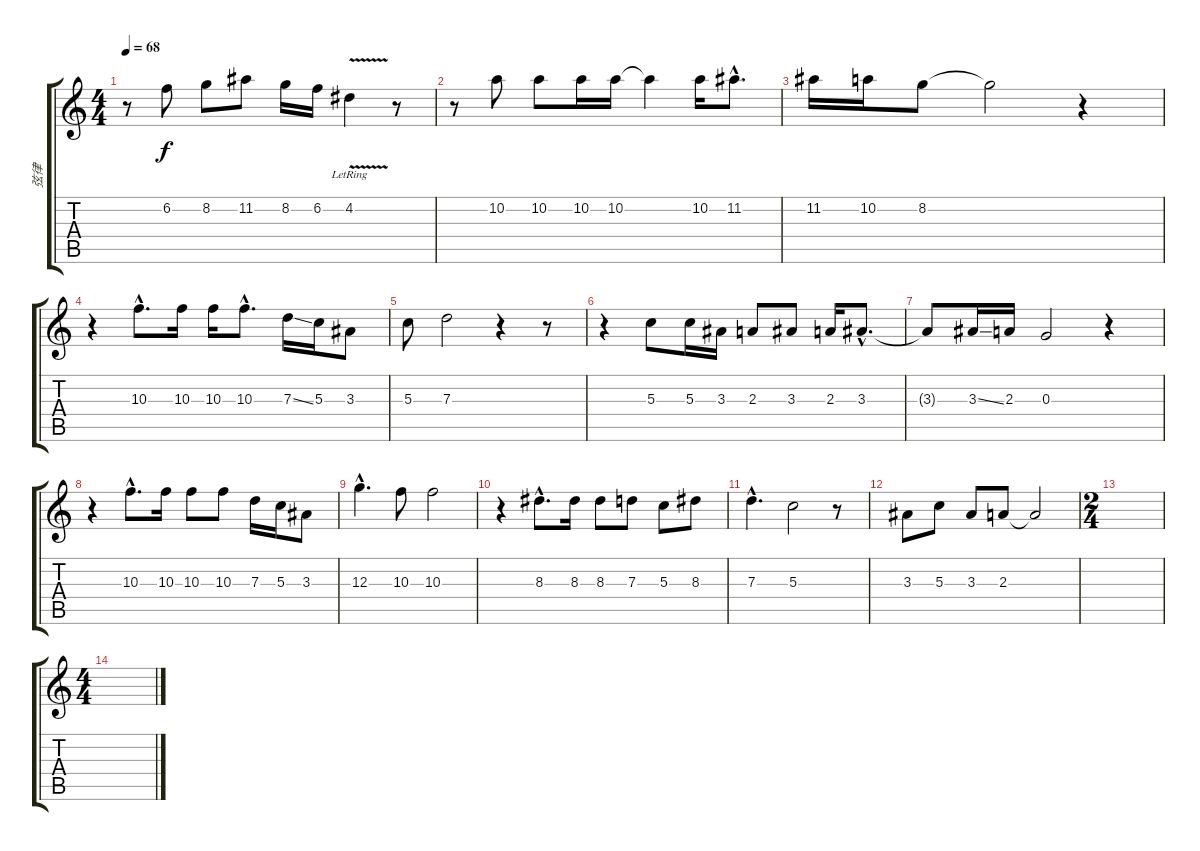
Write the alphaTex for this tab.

\track ("弦律" "弦律") {instrument acousticguitarsteel}
\staff {score tabs}
\tuning (E4 B3 G3 D3 A2 E2) {hide}
\ts (4 4)
\tempo 68
\clef g2
\ks c
r.8{dy f} 6.2.8 8.2.8 11.2.8 8.2.16 6.2.16 4.2{v lr}.4 r.8 |
r.8 10.2.8 10.2.8 10.2.16 10.2.16 10.2{t}.4 10.2.16 11.2{hac}.8{d} |
11.2.16 10.2.16 8.2.8 8.2{t}.2 r.4 |
r.4 10.3{hac}.8{d} 10.3.16 10.3.16 10.3{hac}.8{d} 7.3{ss}.16 5.3.16 3.3.8 |
5.3.8 7.3.2 r.4 r.8 |
r.4 5.3.8 5.3.16 3.3.16 2.3.8 3.3.8 2.3.16 3.3{hac}.8{d} |
3.3{t}.8 3.3{ss}.16 2.3.16 0.3.2 r.4 |
r.4 10.3{hac}.8{d} 10.3.16 10.3.8 10.3.8 7.3.16 5.3.16 3.3.8 |
12.3{hac}.4{d} 10.3.8 10.3.2 |
r.4 8.3{hac}.8{d} 8.3.16 8.3.8 7.3.8 5.3.8 8.3.8 |
7.3{hac}.4{d} 5.3.2 r.8 |
3.3.8 5.3.8 3.3.8 2.3.8 2.3{t}.2 |
\ts (2 4)
|
\ts (4 4)
